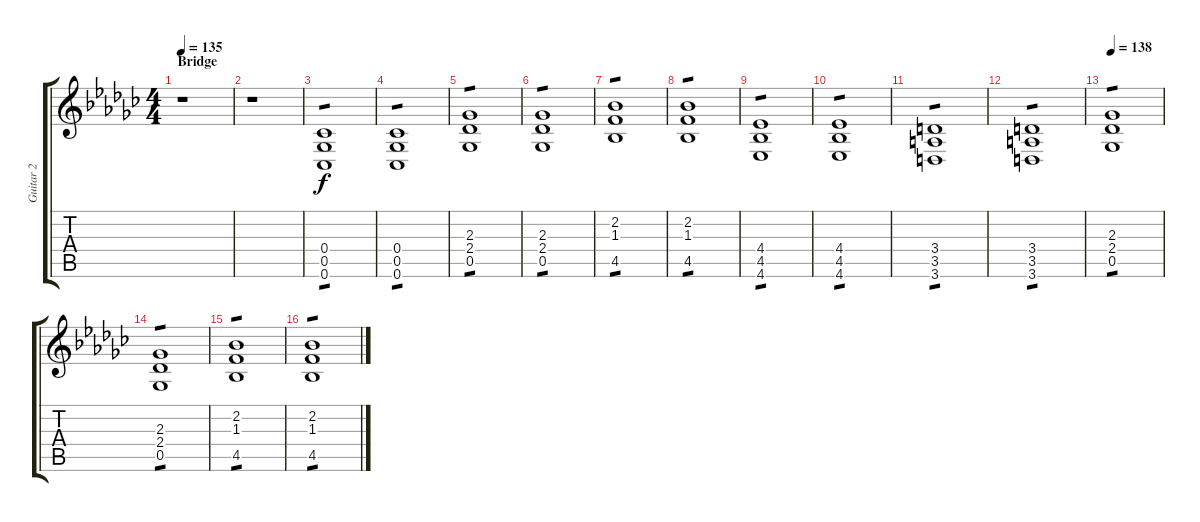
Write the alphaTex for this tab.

\track ("Guitar 2" "Guitar 2") {instrument distortionguitar}
\staff {score tabs}
\tuning (Db4 Ab3 E3 B2 Gb2 B1) {hide}
\ts (4 4)
\section ("" "Bridge")
\tempo 135
\clef g2
\ks gb
r.1{dy f} |
r.1 |
(0.4 0.5 0.6).1{tp 1} |
(0.4 0.5 0.6).1{tp 1} |
(2.3 2.4 0.5).1{tp 1} |
(2.3 2.4 0.5).1{tp 1} |
(2.2 1.3 4.5).1{tp 1} |
(2.2 1.3 4.5).1{tp 1} |
(4.4 4.5 4.6).1{tp 1} |
(4.4 4.5 4.6).1{tp 1} |
(3.4 3.5 3.6).1{tp 1} |
(3.4 3.5 3.6).1{tp 1} |
\tempo 138
(2.3 2.4 0.5).1{tp 1} |
(2.3 2.4 0.5).1{tp 1} |
(2.2 1.3 4.5).1{tp 1} |
(2.2 1.3 4.5).1{tp 1}
